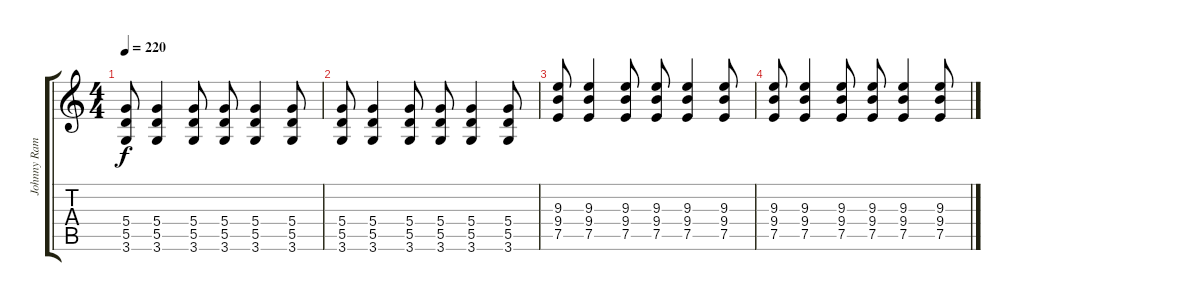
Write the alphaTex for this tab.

\track ("Johnny Ramone" "Johnny Ram") {instrument overdrivenguitar}
\staff {score tabs}
\tuning (E4 B3 G3 D3 A2 E2) {hide}
\ts (4 4)
\tempo 220
\clef g2
\ks c
(5.4 5.5 3.6).8{dy f} (5.4 5.5 3.6).4 (5.4 5.5 3.6).8 (5.4 5.5 3.6).8 (5.4 5.5 3.6).4 (5.4 5.5 3.6).8 |
(5.4 5.5 3.6).8 (5.4 5.5 3.6).4 (5.4 5.5 3.6).8 (5.4 5.5 3.6).8 (5.4 5.5 3.6).4 (5.4 5.5 3.6).8 |
(9.3 9.4 7.5).8 (9.3 9.4 7.5).4 (9.3 9.4 7.5).8 (9.3 9.4 7.5).8 (9.3 9.4 7.5).4 (9.3 9.4 7.5).8 |
(9.3 9.4 7.5).8 (9.3 9.4 7.5).4 (9.3 9.4 7.5).8 (9.3 9.4 7.5).8 (9.3 9.4 7.5).4 (9.3 9.4 7.5).8
